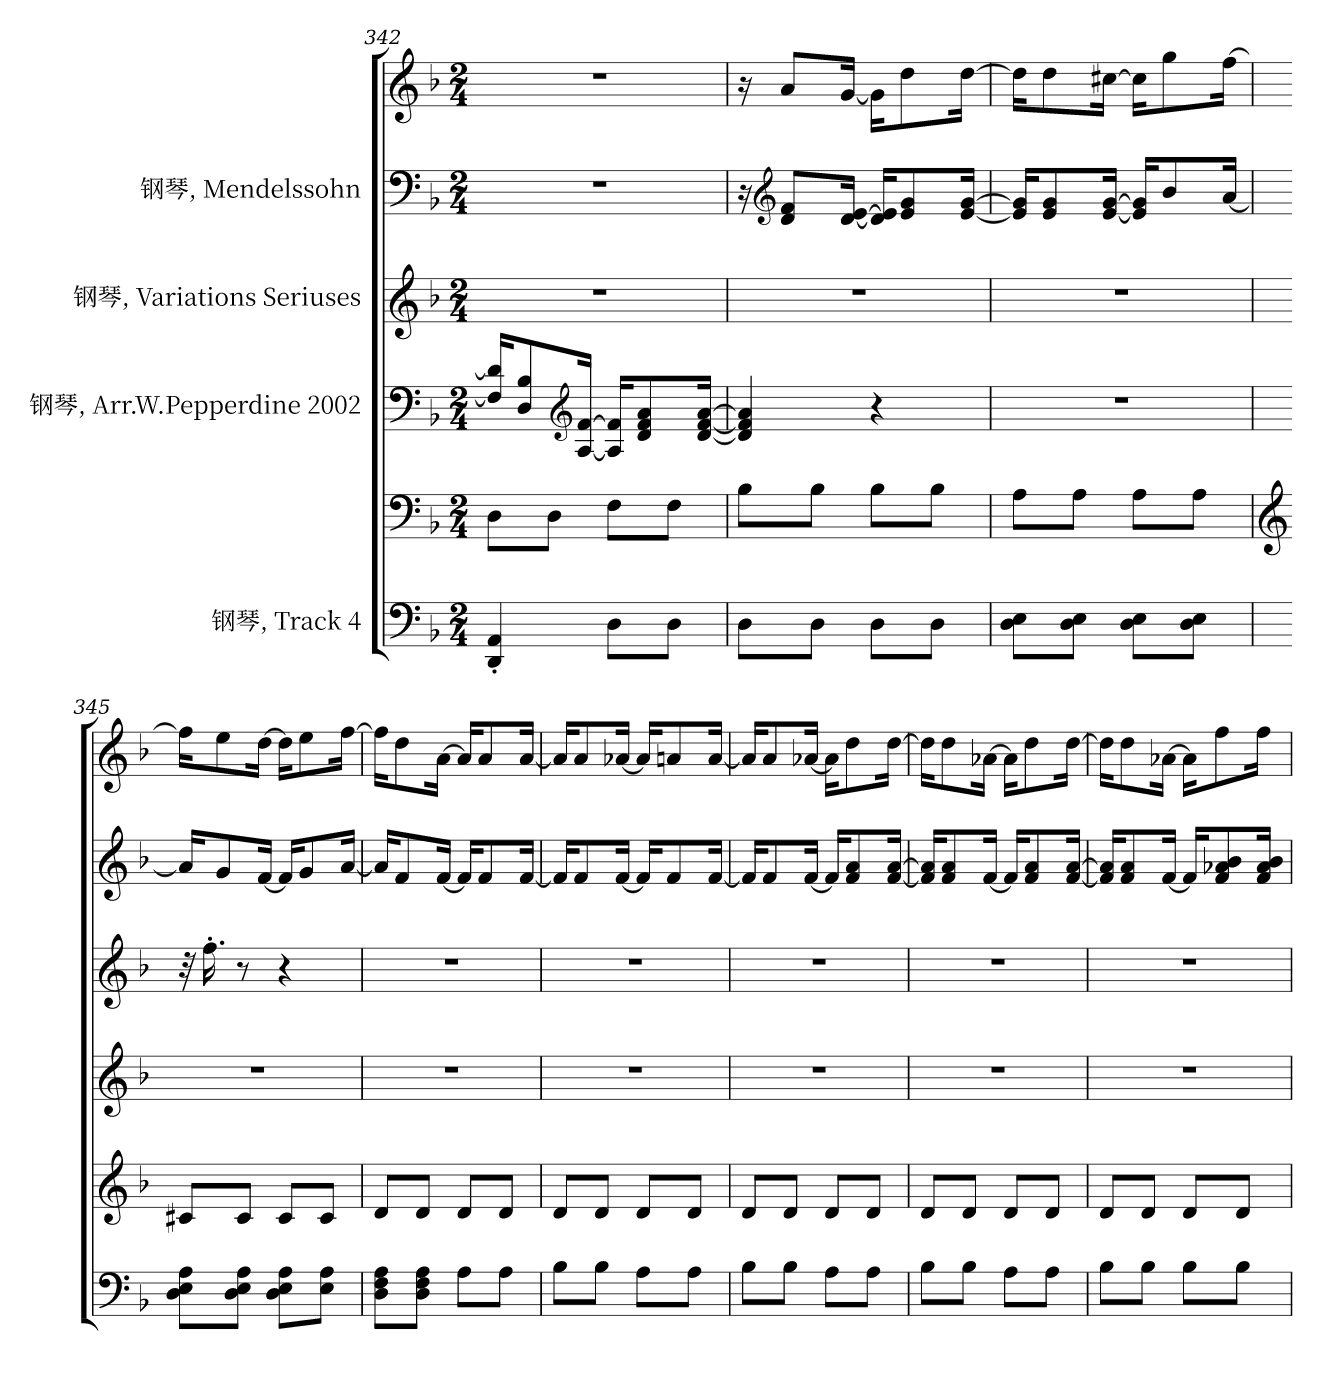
**kern	**kern	**kern	**kern	**kern	**kern
*part4	*part4	*part3	*part2	*part1	*part1
*staff6	*staff5	*staff4	*staff3	*staff2	*staff1
*I"钢琴, Track 4	*	*I"钢琴, Arr.W.Pepperdine 2002	*I"钢琴, Variations Seriuses	*I"钢琴, Mendelssohn	*
!!LO:LB:g=z
*clefF4	*clefF4	*clefF4	*clefG2	*clefF4	*clefG2
*k[b-]	*k[b-]	*k[b-]	*k[b-]	*k[b-]	*k[b-]
*M2/4	*M2/4	*M2/4	*M2/4	*M2/4	*M2/4
=342	=342	=342	=342	=342	=342
4DD/' 4AA/'	8D\L	16F/] 16d/]KL	2r	2r	2r
.	.	8D/ 8B-/	.	.	.
.	8D\J	.	.	.	.
*	*	*clefG2	*	*	*
.	.	[16A/ [16f/Jk	.	.	.
8D\L	8F\L	16A/] 16f/]KL	.	.	.
.	.	8d/ 8f/ 8a/	.	.	.
8D\J	8F\J	.	.	.	.
.	.	[16d/ [16f/ [16a/Jk	.	.	.
=343	=343	=343	=343	=343	=343
8D\L	8B-\L	4d/] 4f/] 4a/]	2r	16r	16r
*	*	*	*	*clefG2	*
.	.	.	.	8d/ 8f/L	8a/L
8D\J	8B-\J	.	.	.	.
.	.	.	.	[16d/ [16e/Jk	[16g/Jk
8D\L	8B-\L	4r	.	16d/] 16e/]KL	16g\KL]
.	.	.	.	8e/ 8g/	8dd\
8D\J	8B-\J	.	.	.	.
.	.	.	.	[16e/ [16g/Jk	[16dd\Jk
=344	=344	=344	=344	=344	=344
8D\ 8E\L	8A\L	2r	2r	16e/] 16g/]KL	16dd\KL]
.	.	.	.	8e/ 8g/	8dd\
8D\ 8E\J	8A\J	.	.	.	.
.	.	.	.	[16e/ [16g/Jk	[16cc#X\Jk
8D\ 8E\L	8A\L	.	.	16e/] 16g/]KL	16cc#\KL]
.	.	.	.	8b-/	8gg\
8D\ 8E\J	8A\J	.	.	.	.
.	.	.	.	[16a/Jk	[16ff\Jk
=345	=345	=345	=345	=345	=345
*	*clefG2	*	*	*	*
8D\ 8E\ 8A\L	8c#X/L	2r	32r	16a/KL]	16ff\KL]
.	.	.	16.ff'\	.	.
.	.	.	.	8g/	8ee\
8D\ 8E\ 8A\J	8c#/J	.	8r	.	.
.	.	.	.	[16f/Jk	[16dd\Jk
8D\ 8E\ 8A\L	8c#/L	.	4r	16f/KL]	16dd\KL]
.	.	.	.	8g/	8ee\
8E\ 8A\J	8c#/J	.	.	.	.
.	.	.	.	[16a/Jk	[16ff\Jk
!!LO:PB:g=z
=346	=346	=346	=346	=346	=346
8D\ 8F\ 8A\L	8d/L	2r	2r	16a/KL]	16ff\KL]
.	.	.	.	8f/	8dd\
8D\ 8F\ 8A\J	8d/J	.	.	.	.
.	.	.	.	[16f/Jk	[16a\Jk
8A\L	8d/L	.	.	16f/KL]	16a/KL]
.	.	.	.	8f/	8a/
8A\J	8d/J	.	.	.	.
.	.	.	.	[16f/Jk	[16a/Jk
=347	=347	=347	=347	=347	=347
8B-\L	8d/L	2r	2r	16f/KL]	16a/KL]
.	.	.	.	8f/	8a/
8B-\J	8d/J	.	.	.	.
.	.	.	.	[16f/Jk	[16a-X/Jk
8A\L	8d/L	.	.	16f/KL]	16a-/KL]
.	.	.	.	8f/	8an/
8A\J	8d/J	.	.	.	.
.	.	.	.	[16f/Jk	[16a/Jk
=348	=348	=348	=348	=348	=348
8B-\L	8d/L	2r	2r	16f/KL]	16a/KL]
.	.	.	.	8f/	8a/
8B-\J	8d/J	.	.	.	.
.	.	.	.	[16f/Jk	[16a-X/Jk
8A\L	8d/L	.	.	16f/KL]	16a-\KL]
.	.	.	.	8f/ 8a/	8dd\
8A\J	8d/J	.	.	.	.
.	.	.	.	[16f/ [16a/Jk	[16dd\Jk
=349	=349	=349	=349	=349	=349
8B-\L	8d/L	2r	2r	16f/] 16a/]KL	16dd\KL]
.	.	.	.	8f/ 8a/	8dd\
8B-\J	8d/J	.	.	.	.
.	.	.	.	[16f/Jk	[16a-X\Jk
8A\L	8d/L	.	.	16f/KL]	16a-\KL]
.	.	.	.	8f/ 8a/	8dd\
8A\J	8d/J	.	.	.	.
.	.	.	.	[16f/ [16a/Jk	[16dd\Jk
=350	=350	=350	=350	=350	=350
8B-\L	8d/L	2r	2r	16f/] 16a/]KL	16dd\KL]
.	.	.	.	8f/ 8a/	8dd\
8B-\J	8d/J	.	.	.	.
.	.	.	.	[16f/Jk	[16a-X\Jk
8B-\L	8d/L	.	.	16f/KL]	16a-\KL]
.	.	.	.	8f/ 8a-X/ 8b-/	8ff\
8B-\J	8d/J	.	.	.	.
.	.	.	.	16f/ 16a-/ 16b-/Jk	16ff\Jk
=	=	=	=	=	=
*-	*-	*-	*-	*-	*-
